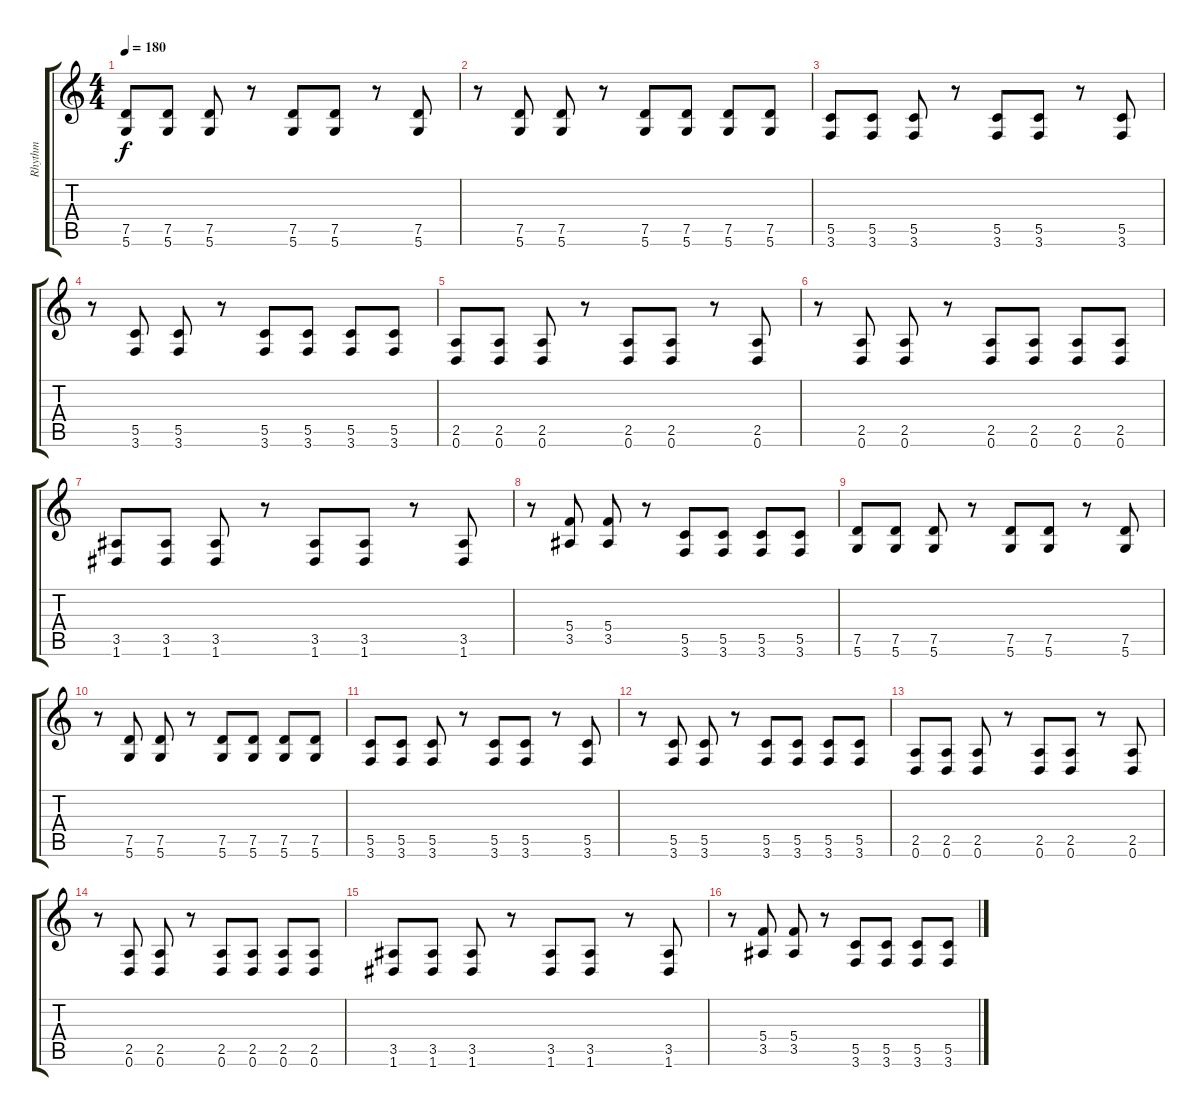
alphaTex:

\track ("Rhythm" "Rhythm") {instrument distortionguitar}
\staff {score tabs}
\tuning (D4 A3 F3 C3 G2 D2) {hide}
\ts (4 4)
\section ("" "")
\tempo 180
\clef g2
\ks c
(7.5 5.6).8{dy f} (7.5 5.6).8 (7.5 5.6).8 r.8 (7.5 5.6).8 (7.5 5.6).8 r.8 (7.5 5.6).8 |
r.8 (7.5 5.6).8 (7.5 5.6).8 r.8 (7.5 5.6).8 (7.5 5.6).8 (7.5 5.6).8 (7.5 5.6).8 |
(5.5 3.6).8 (5.5 3.6).8 (5.5 3.6).8 r.8 (5.5 3.6).8 (5.5 3.6).8 r.8 (5.5 3.6).8 |
r.8 (5.5 3.6).8 (5.5 3.6).8 r.8 (5.5 3.6).8 (5.5 3.6).8 (5.5 3.6).8 (5.5 3.6).8 |
(2.5 0.6).8 (2.5 0.6).8 (2.5 0.6).8 r.8 (2.5 0.6).8 (2.5 0.6).8 r.8 (2.5 0.6).8 |
r.8 (2.5 0.6).8 (2.5 0.6).8 r.8 (2.5 0.6).8 (2.5 0.6).8 (2.5 0.6).8 (2.5 0.6).8 |
(3.5 1.6).8 (3.5 1.6).8 (3.5 1.6).8 r.8 (3.5 1.6).8 (3.5 1.6).8 r.8 (3.5 1.6).8 |
r.8 (5.4 3.5).8 (5.4 3.5).8 r.8 (5.5 3.6).8 (5.5 3.6).8 (5.5 3.6).8 (5.5 3.6).8 |
(7.5 5.6).8 (7.5 5.6).8 (7.5 5.6).8 r.8 (7.5 5.6).8 (7.5 5.6).8 r.8 (7.5 5.6).8 |
r.8 (7.5 5.6).8 (7.5 5.6).8 r.8 (7.5 5.6).8 (7.5 5.6).8 (7.5 5.6).8 (7.5 5.6).8 |
(5.5 3.6).8 (5.5 3.6).8 (5.5 3.6).8 r.8 (5.5 3.6).8 (5.5 3.6).8 r.8 (5.5 3.6).8 |
r.8 (5.5 3.6).8 (5.5 3.6).8 r.8 (5.5 3.6).8 (5.5 3.6).8 (5.5 3.6).8 (5.5 3.6).8 |
(2.5 0.6).8 (2.5 0.6).8 (2.5 0.6).8 r.8 (2.5 0.6).8 (2.5 0.6).8 r.8 (2.5 0.6).8 |
r.8 (2.5 0.6).8 (2.5 0.6).8 r.8 (2.5 0.6).8 (2.5 0.6).8 (2.5 0.6).8 (2.5 0.6).8 |
(3.5 1.6).8 (3.5 1.6).8 (3.5 1.6).8 r.8 (3.5 1.6).8 (3.5 1.6).8 r.8 (3.5 1.6).8 |
r.8 (5.4 3.5).8 (5.4 3.5).8 r.8 (5.5 3.6).8 (5.5 3.6).8 (5.5 3.6).8 (5.5 3.6).8
